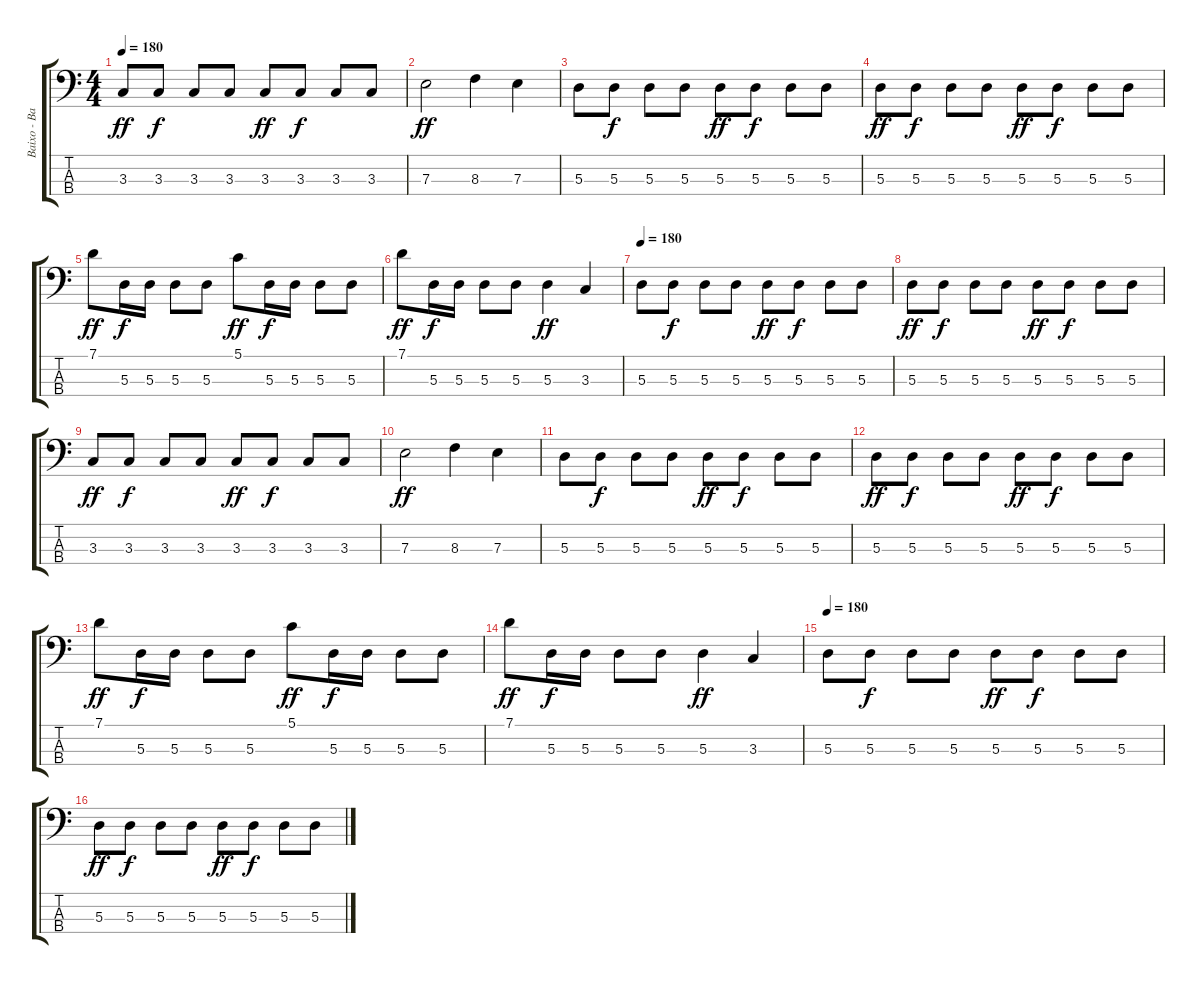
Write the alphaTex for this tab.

\track ("Baixo - Bass" "Baixo - Ba") {instrument electricbassfinger}
\staff {score tabs}
\tuning (G2 D2 A1 E1) {hide}
\ts (4 4)
\tempo 180
\clef f4
\ks c
3.3.8{dy ff} 3.3.8{dy f} 3.3.8 3.3.8 3.3.8{dy ff} 3.3.8{dy f} 3.3.8 3.3.8 |
7.3.2{dy ff} 8.3.4 7.3.4 |
5.3.8 5.3.8{dy f} 5.3.8 5.3.8 5.3.8{dy ff} 5.3.8{dy f} 5.3.8 5.3.8 |
5.3.8{dy ff} 5.3.8{dy f} 5.3.8 5.3.8 5.3.8{dy ff} 5.3.8{dy f} 5.3.8 5.3.8 |
7.1.8{dy ff} 5.3.16{dy f} 5.3.16 5.3.8 5.3.8 5.1.8{dy ff} 5.3.16{dy f} 5.3.16 5.3.8 5.3.8 |
7.1.8{dy ff} 5.3.16{dy f} 5.3.16 5.3.8 5.3.8 5.3.4{dy ff} 3.3.4 |
\tempo 180
5.3.8 5.3.8{dy f} 5.3.8 5.3.8 5.3.8{dy ff} 5.3.8{dy f} 5.3.8 5.3.8 |
5.3.8{dy ff} 5.3.8{dy f} 5.3.8 5.3.8 5.3.8{dy ff} 5.3.8{dy f} 5.3.8 5.3.8 |
3.3.8{dy ff} 3.3.8{dy f} 3.3.8 3.3.8 3.3.8{dy ff} 3.3.8{dy f} 3.3.8 3.3.8 |
7.3.2{dy ff} 8.3.4 7.3.4 |
5.3.8 5.3.8{dy f} 5.3.8 5.3.8 5.3.8{dy ff} 5.3.8{dy f} 5.3.8 5.3.8 |
5.3.8{dy ff} 5.3.8{dy f} 5.3.8 5.3.8 5.3.8{dy ff} 5.3.8{dy f} 5.3.8 5.3.8 |
7.1.8{dy ff} 5.3.16{dy f} 5.3.16 5.3.8 5.3.8 5.1.8{dy ff} 5.3.16{dy f} 5.3.16 5.3.8 5.3.8 |
7.1.8{dy ff} 5.3.16{dy f} 5.3.16 5.3.8 5.3.8 5.3.4{dy ff} 3.3.4 |
\tempo 180
5.3.8 5.3.8{dy f} 5.3.8 5.3.8 5.3.8{dy ff} 5.3.8{dy f} 5.3.8 5.3.8 |
5.3.8{dy ff} 5.3.8{dy f} 5.3.8 5.3.8 5.3.8{dy ff} 5.3.8{dy f} 5.3.8 5.3.8
